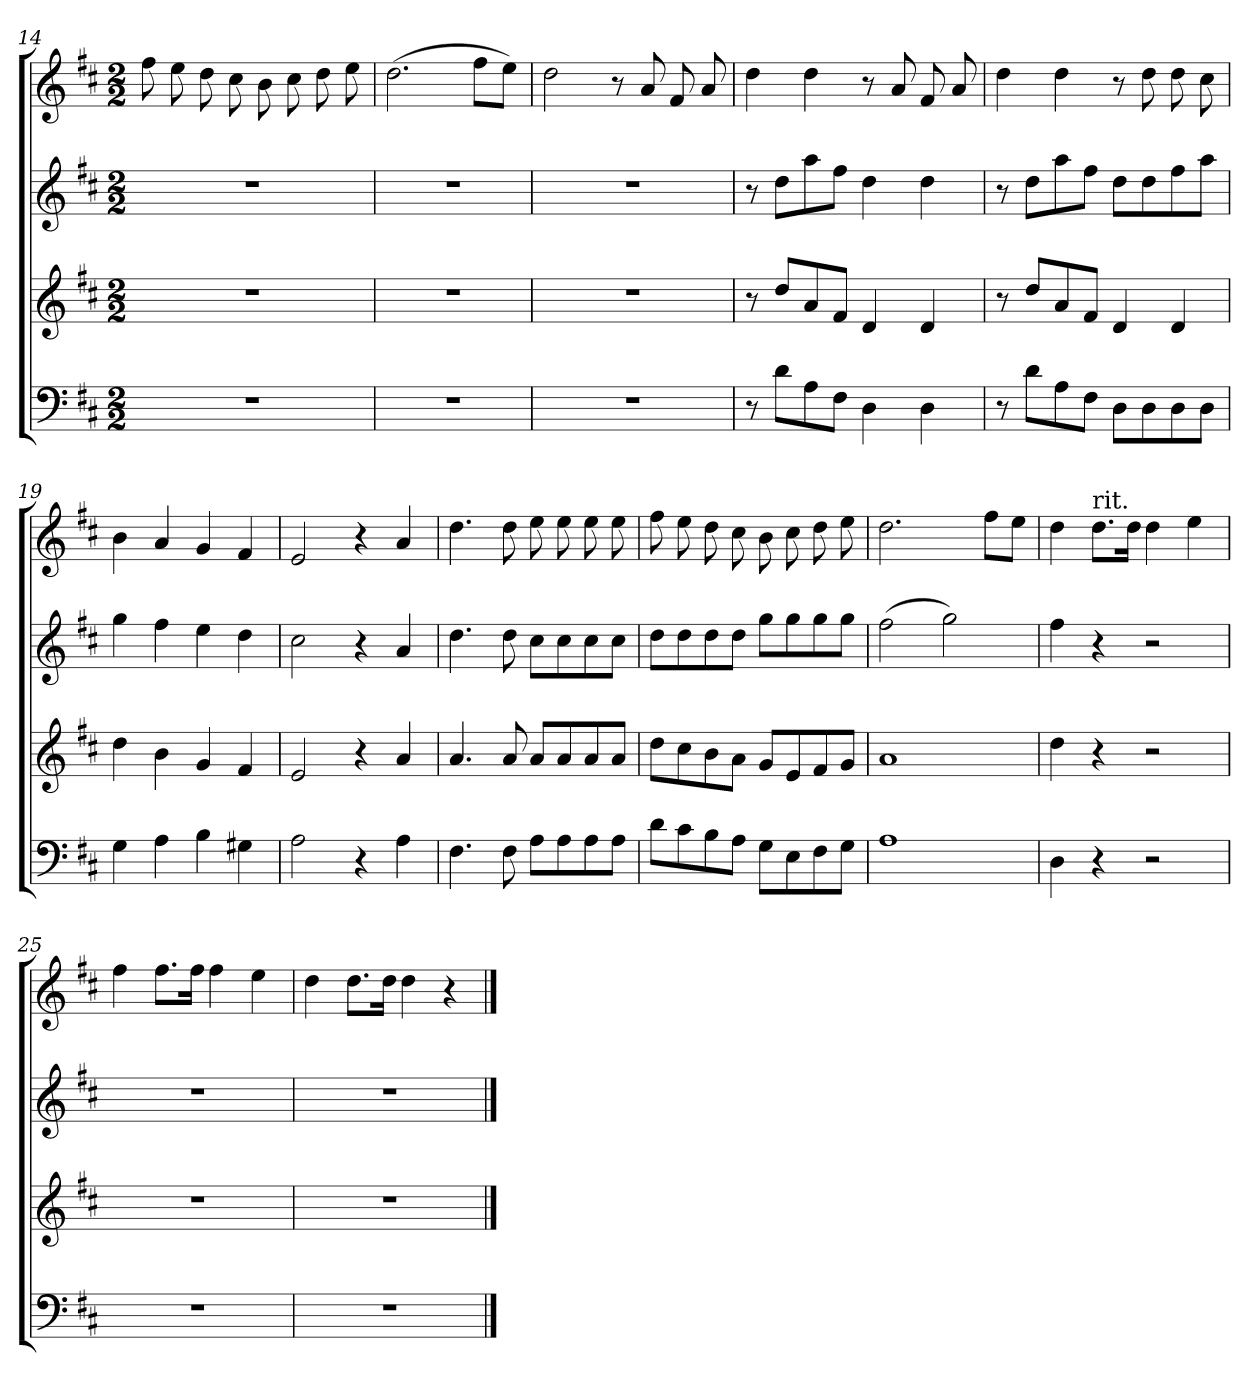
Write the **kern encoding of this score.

**kern	**kern	**kern	**kern
*part4	*part3	*part2	*part1
*staff4	*staff3	*staff2	*staff1
*clefF4	*clefG2	*clefG2	*clefG2
*k[f#c#]	*k[f#c#]	*k[f#c#]	*k[f#c#]
*D:	*D:	*D:	*D:
*M2/2	*M2/2	*M2/2	*M2/2
=14	=14	=14	=14
1r	1r	1r	8ff#\
.	.	.	8ee\
.	.	.	8dd\
.	.	.	8cc#\
.	.	.	8b\
.	.	.	8cc#\
.	.	.	8dd\
.	.	.	8ee\
=15	=15	=15	=15
1r	1r	1r	(>2.dd\
.	.	.	8ff#\L
.	.	.	8ee\J)
!!LO:LB:g=z
=16	=16	=16	=16
1r	1r	1r	2dd\
.	.	.	8r
.	.	.	8a/
.	.	.	8f#/
.	.	.	8a/
=17	=17	=17	=17
8r	8r	8r	4dd\
8d\L	8dd/L	8dd\L	.
8A\	8a/	8aa\	4dd\
8F#\J	8f#/J	8ff#\J	.
4D\	4d/	4dd\	8r
.	.	.	8a/
4D\	4d/	4dd\	8f#/
.	.	.	8a/
=18	=18	=18	=18
8r	8r	8r	4dd\
8d\L	8dd/L	8dd\L	.
8A\	8a/	8aa\	4dd\
8F#\J	8f#/J	8ff#\J	.
8D\L	4d/	8dd\L	8r
8D\	.	8dd\	8dd\
8D\	4d/	8ff#\	8dd\
8D\J	.	8aa\J	8cc#\
=19	=19	=19	=19
4G\	4dd\	4gg\	4b\
4A\	4b\	4ff#\	4a/
4B\	4g/	4ee\	4g/
4G#X\	4f#/	4dd\	4f#/
=20	=20	=20	=20
2A\	2e/	2cc#\	2e/
4r	4r	4r	4r
4A\	4a/	4a/	4a/
!!LO:PB:g=z
=21	=21	=21	=21
4.F#\	4.a/	4.dd\	4.dd\
8F#\	8a/	8dd\	8dd\
8A\L	8a/L	8cc#\L	8ee\
8A\	8a/	8cc#\	8ee\
8A\	8a/	8cc#\	8ee\
8A\J	8a/J	8cc#\J	8ee\
=22	=22	=22	=22
8d\L	8dd\L	8dd\L	8ff#\
8c#\	8cc#\	8dd\	8ee\
8B\	8b\	8dd\	8dd\
8A\J	8a\J	8dd\J	8cc#\
8G\L	8g/L	8gg\L	8b\
8E\	8e/	8gg\	8cc#\
8F#\	8f#/	8gg\	8dd\
8G\J	8g/J	8gg\J	8ee\
=23	=23	=23	=23
1A	1a	(>2ff#\	2.dd\
.	.	2gg\)	.
.	.	.	8ff#\L
.	.	.	8ee\J
=24	=24	=24	=24
4D\	4dd\	4ff#\	4dd\
!	!	!	!LO:TX:a:t=rit.
4r	4r	4r	8.dd\L
.	.	.	16dd\Jk
2r	2r	2r	4dd\
.	.	.	4ee\
=25	=25	=25	=25
1r	1r	1r	4ff#\
.	.	.	8.ff#\L
.	.	.	16ff#\Jk
.	.	.	4ff#\
.	.	.	4ee\
!!LO:LB:g=z
=26	=26	=26	=26
1r	1r	1r	4dd\
.	.	.	8.dd\L
.	.	.	16dd\Jk
.	.	.	4dd\
.	.	.	4r
==	==	==	==
*-	*-	*-	*-
